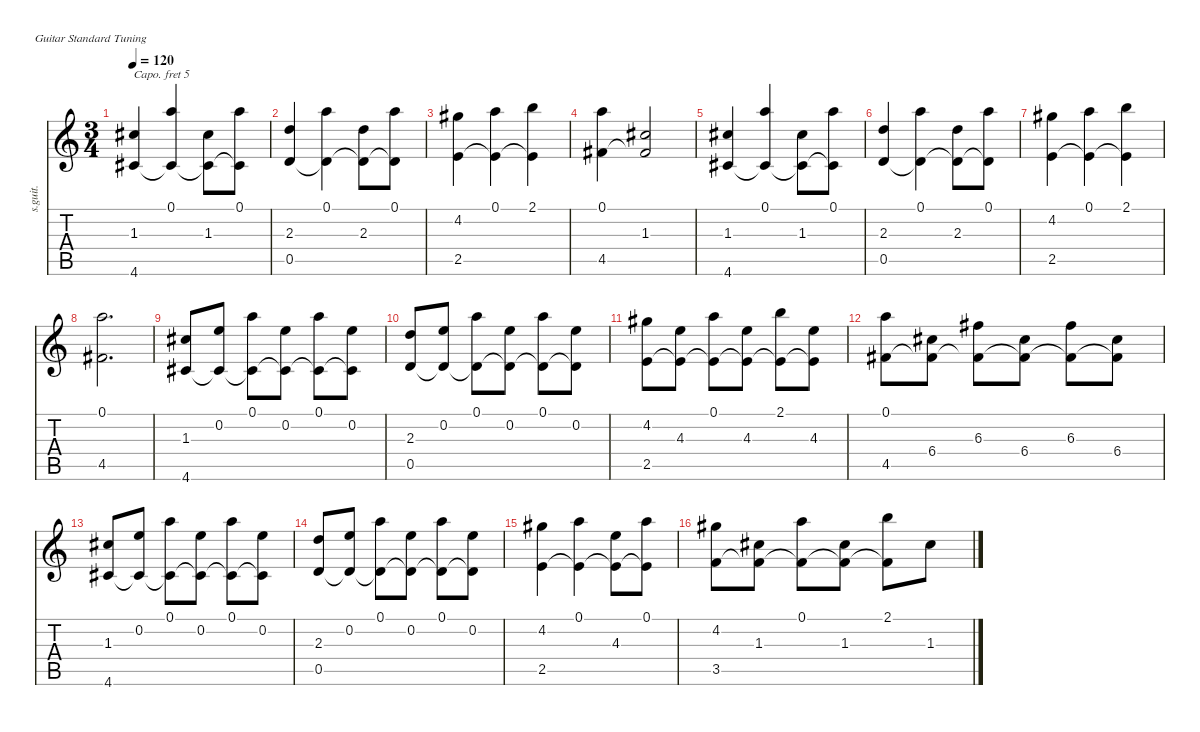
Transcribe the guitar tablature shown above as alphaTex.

\defaultSystemsLayout 4
\hideDynamics
\bracketExtendMode nobrackets
\track ("Steel Guitar" "s.guit.") {instrument acousticguitarsteel}
\staff {score tabs}
\capo 5
\tuning (E4 B3 G3 D3 A2 E2)
\ts (3 4)
\tempo 120
\clef g2
\ks c
(1.3{acc #} 4.6{acc #}).4{dy mf beam Up} (4.6{t acc #} 0.1).4{beam Up} (4.6{t acc #} 1.3{acc #}).8{beam Down} (4.6{t acc #} 0.1).8{beam Down} |
(2.3 0.5).4{beam Up} (0.1 0.5{t}).4{beam Down} (0.5{t} 2.3).8{beam Down} (0.5{t} 0.1).8{beam Down} |
(2.5 4.2{acc #}).4{beam Down} (0.1 2.5{t}).4{beam Down} (2.5{t} 2.1).4{beam Down} |
(4.5{acc #} 0.1).4{beam Down} (1.3{acc #} 4.5{t acc #}).2{beam Up} |
(1.3{acc #} 4.6{acc #}).4{beam Up} (4.6{t acc #} 0.1).4{beam Up} (4.6{t acc #} 1.3{acc #}).8{beam Down} (4.6{t acc #} 0.1).8{beam Down} |
(2.3 0.5).4{beam Up} (0.5{t} 0.1).4{beam Down} (0.5{t} 2.3).8{beam Down} (0.5{t} 0.1).8{beam Down} |
(4.2{acc #} 2.5).4{beam Down} (2.5{t} 0.1).4{beam Down} (2.5{t} 2.1).4{beam Down} |
(0.1 4.5{acc #}).2{d beam Down} |
(4.6{acc #} 1.3{acc #}).8{beam Up} (4.6{t acc #} 0.2).8{beam Up} (4.6{t acc #} 0.1).8{beam Down} (4.6{t acc #} 0.2).8{beam Down} (4.6{t acc #} 0.1).8{beam Down} (4.6{t acc #} 0.2).8{beam Down} |
(0.5 2.3).8{beam Up} (0.2 0.5{t}).8{beam Up} (0.1 0.5{t}).8{beam Down} (0.2 0.5{t}).8{beam Down} (0.1 0.5{t}).8{beam Down} (0.2 0.5{t}).8{beam Down} |
(2.5 4.2{acc #}).8{beam Down} (4.3 2.5{t}).8{beam Down} (0.1 2.5{t}).8{beam Down} (4.3 2.5{t}).8{beam Down} (2.1 2.5{t}).8{beam Down} (4.3 2.5{t}).8{beam Down} |
(4.5{acc #} 0.1).8{beam Down} (6.4{acc #} 4.5{t acc #}).8{beam Down} (6.3{acc #} 4.5{t acc #}).8{beam Down} (6.4{acc #} 4.5{t acc #}).8{beam Down} (6.3{acc #} 4.5{t acc #}).8{beam Down} (6.4{acc #} 4.5{t acc #}).8{beam Down} |
(4.6{acc #} 1.3{acc #}).8{beam Up} (0.2 4.6{t acc #}).8{beam Up} (0.1 4.6{t acc #}).8{beam Down} (0.2 4.6{t acc #}).8{beam Down} (0.1 4.6{t acc #}).8{beam Down} (0.2 4.6{t acc #}).8{beam Down} |
(2.3 0.5).8{beam Up} (0.2 0.5{t}).8{beam Up} (0.1 0.5{t}).8{beam Down} (0.2 0.5{t}).8{beam Down} (0.1 0.5{t}).8{beam Down} (0.2 0.5{t}).8{beam Down} |
(2.5 4.2{acc #}).4{beam Down} (0.1 2.5{t}).4{beam Down} (4.3 2.5{t}).8{beam Down} (0.1 2.5{t}).8{beam Down} |
(4.2{acc #} 3.5).8{beam Down} (1.3{acc #} 3.5{t}).8{beam Down} (0.1 3.5{t}).8{beam Down} (1.3{acc #} 3.5{t}).8{beam Down} (2.1 3.5{t}).8{beam Down} 1.3{acc #}.8{beam Down}
